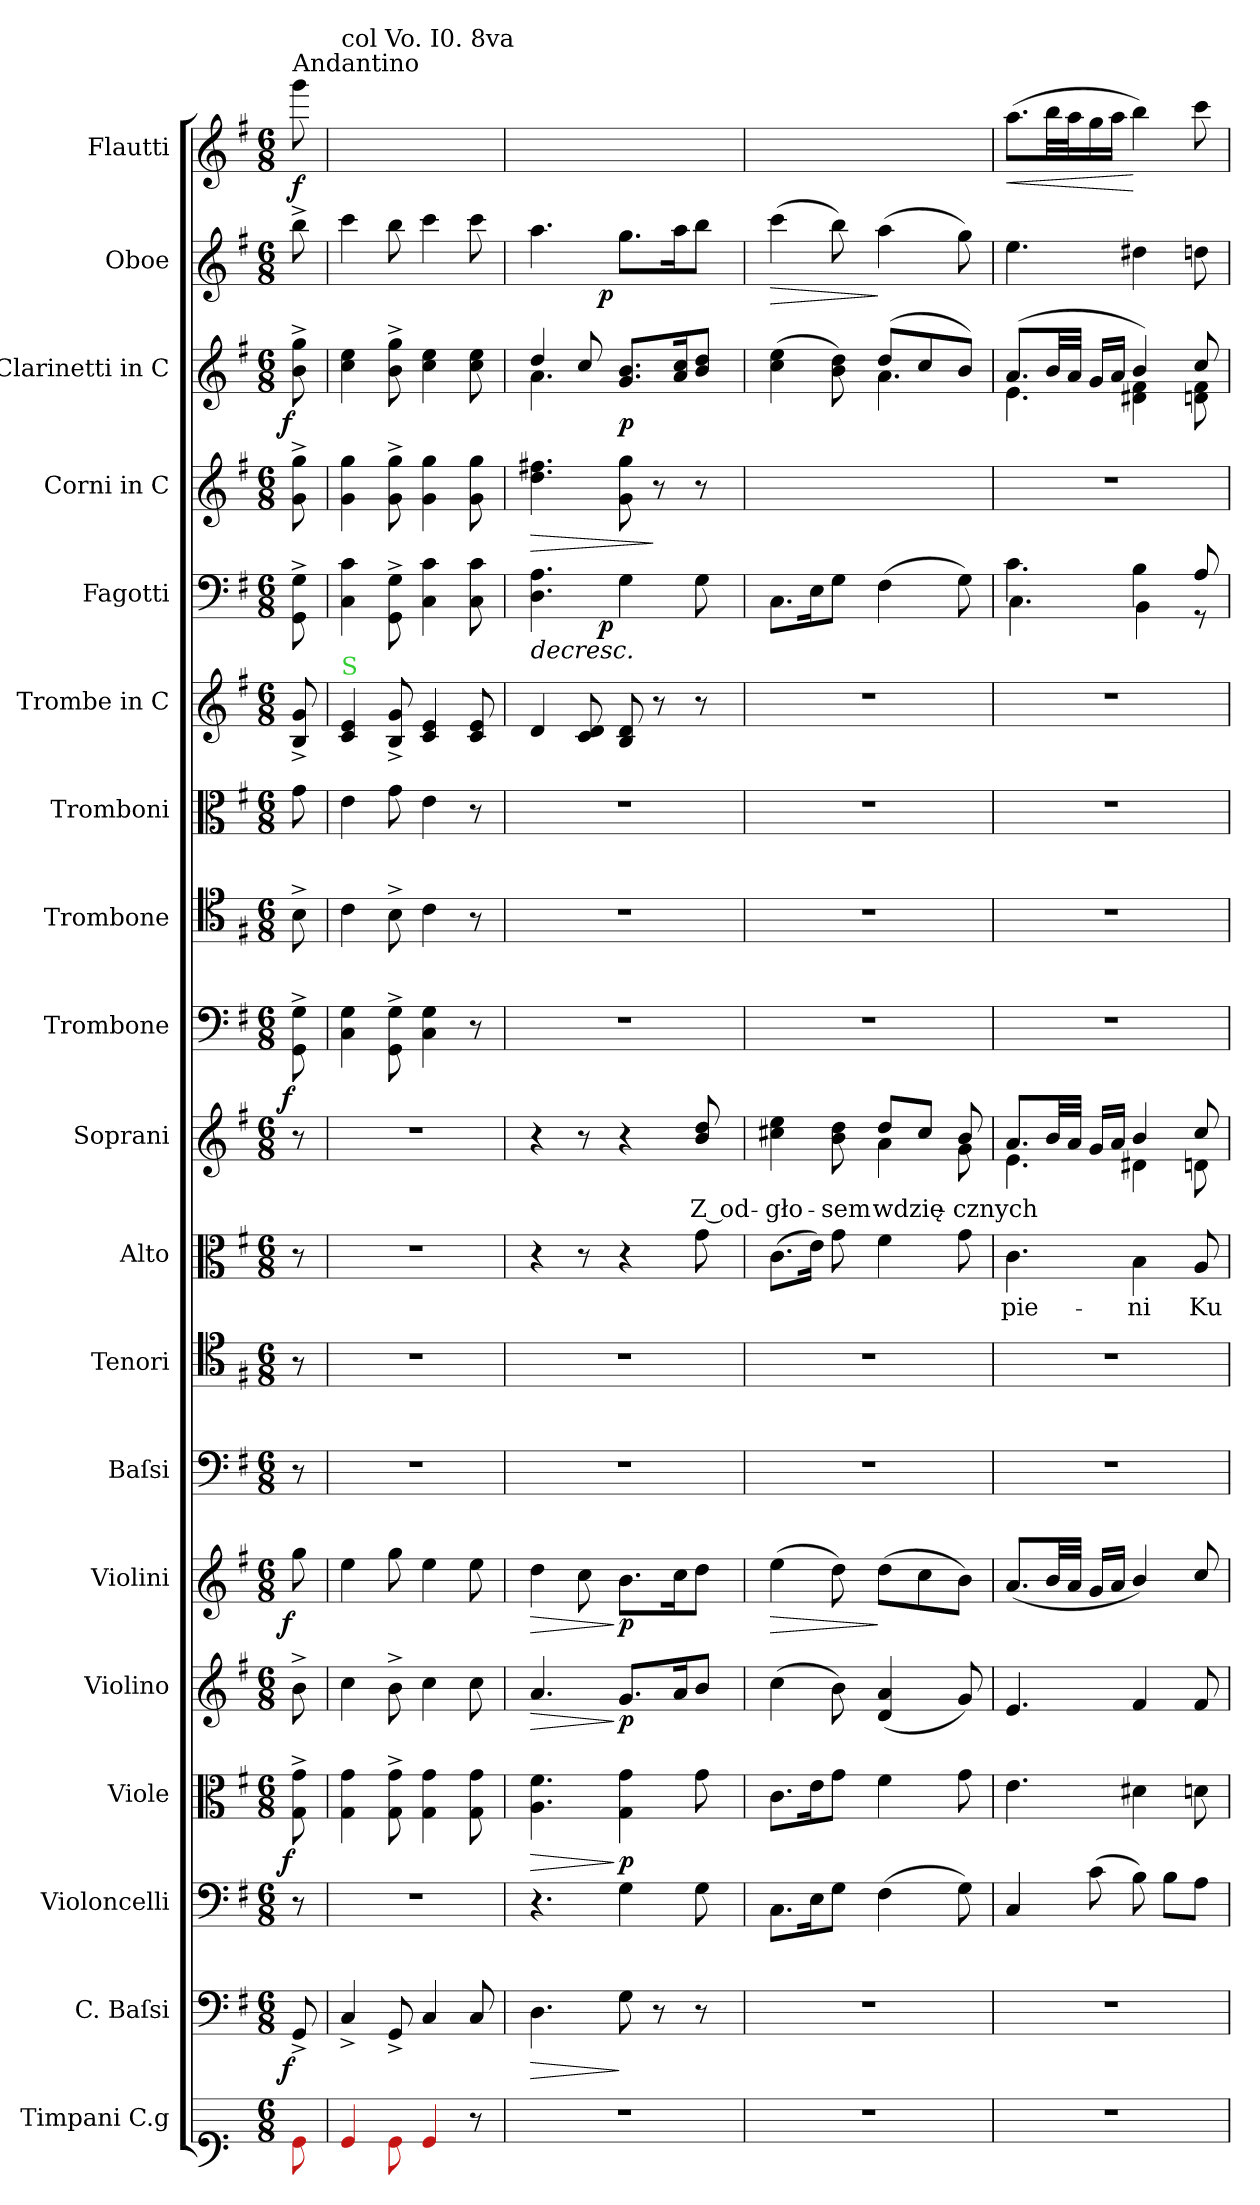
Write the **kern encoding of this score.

**kern	**kern	**dynam	**kern	**kern	**dynam	**kern	**dynam	**kern	**dynam	**kern	**kern	**kern	**text	**kern	**text	**kern	**dynam	**kern	**kern	**kern	**kern	**dynam	**kern	**dynam	**kern	**dynam	**kern	**dynam	**kern	**dynam
*part19	*part18	*part18	*part17	*part16	*part16	*part15	*part15	*part14	*part14	*part13	*part12	*part11	*part11	*part10	*part10	*part9	*part9	*part8	*part7	*part6	*part5	*part5	*part4	*part4	*part3	*part3	*part2	*part2	*part1	*part1
*staff19	*staff18	*staff18	*staff17	*staff16	*staff16	*staff15	*staff15	*staff14	*staff14	*staff13	*staff12	*staff11	*staff11	*staff10	*staff10	*staff9	*staff9	*staff8	*staff7	*staff6	*staff5	*staff5	*staff4	*staff4	*staff3	*staff3	*staff2	*staff2	*staff1	*staff1
*I"Timpani C.g	*I"C. Baſsi	*	*I"Violoncelli	*I"Viole	*	*I"Violino	*	*I"Violini	*	*I"Baſsi	*I"Tenori	*I"Alto	*	*I"Soprani	*	*I"Trombone	*	*I"Trombone	*I"Tromboni	*I"Trombe in C	*I"Fagotti	*	*I"Corni in C	*	*I"Clarinetti in C	*	*I"Oboe	*	*I"Flautti	*
*I'Timp.	*I'C-b.	*	*I'Vc.	*	*	*	*	*I'Vn I	*	*I'B.	*I'T.	*I'A.	*	*I'S	*	*	*	*	*	*	*I'Fag.	*	*I'C. in C	*	*I'Cl. in C	*	*I'Ob.	*	*I'Fl.	*
*clefF1	*clefF4	*	*clefF4	*clefC3	*	*clefG2	*	*clefG2	*	*clefF4	*clefC4	*clefC3	*	*clefG2	*	*clefF4	*	*clefC4	*clefC3	*clefG2	*clefF4	*	*clefG2	*	*clefG2	*	*clefG2	*	*clefG2	*
*k[]	*k[f#]	*	*k[f#]	*k[f#]	*	*k[f#]	*	*k[f#]	*	*k[f#]	*k[f#]	*k[f#]	*	*k[f#]	*	*k[f#]	*	*k[f#]	*k[f#]	*k[f#]	*k[f#]	*	*k[f#]	*	*k[f#]	*	*k[f#]	*	*k[f#]	*
*M6/8	*M6/8	*	*M6/8	*M6/8	*	*M6/8	*	*M6/8	*	*M6/8	*M6/8	*M6/8	*	*M6/8	*	*M6/8	*	*M6/8	*M6/8	*M6/8	*M6/8	*	*M6/8	*	*M6/8	*	*M6/8	*	*M6/8	*
=	=	=	=	=	=	=	=	=	=	=	=	=	=	=	=	=	=	=	=	=	=	=	=	=	=	=	=	=	=	=
!	!	!	!	!	!	!	!	!	!	!	!	!	!	!	!	!	!	!	!	!	!	!	!	!	!	!	!	!	!LO:TX:a:t=Andantino	!
!	!	!LO:DY:b:rj	!	!	!LO:DY:rj	!	!	!	!LO:DY:rj	!	!	!	!	!	!	!	!LO:DY:rj	!	!	!	!	!	!	!	!	!LO:DY:rj	!	!LO:DY:a	!	!
8Re\	8GG^>/	f	8r	8G^\ 8g^\	f	8b^\	.	8gg\	f	8r	8r	8r	.	8r	.	8GG^\ 8G^\	f	8B^\	8g\	8B^>/ 8g^>/	8GG^\ 8G^\	.	8g^\ 8gg^\	.	8b^\ 8gg^\	f	8bb^\	f	8ggg\	.
=1	=1	=1	=1	=1	=1	=1	=1	=1	=1	=1	=1	=1	=1	=1	=1	=1	=1	=1	=1	=1	=1	=1	=1	=1	=1	=1	=1	=1	=1	=1
!	!	!	!	!	!	!	!	!	!	!	!	!	!	!	!	!	!	!	!	!	!	!	!	!	!	!	!	!	!LO:TX:a:t=col Vo. I0. 8va	!
!	!	!	!	!	!	!	!	!	!	!	!	!	!	!	!	!	!	!	!	!LO:TX:a:color=limegreen:t=S	!	!	!	!	!	!	!	!	!	!
4Re/	4C^>/	.	2.r	4G\ 4g\	.	4cc\	.	4ee\	.	2.r	2.r	2.r	.	2.r	.	4C\ 4G\	.	4c\	4e\	4c/ 4e/	4C\ 4c\	.	4g\ 4gg\	.	4cc\ 4ee\	.	4ccc\	.	4eee\yy	.
8Re\	8GG^>/	.	.	8G^\ 8g^\	.	8b^\	.	8gg\	.	.	.	.	.	.	.	8GG^\ 8G^\	.	8B^\	8g\	8B^>/ 8g^>/	8GG^\ 8G^\	.	8g^\ 8gg^\	.	8b^\ 8gg^\	.	8bb\	.	8ggg\yy	.
4Re/	4C/	.	.	4G\ 4g\	.	4cc\	.	4ee\	.	.	.	.	.	.	.	4C\ 4G\	.	4c\	4e\	4c/ 4e/	4C\ 4c\	.	4g\ 4gg\	.	4cc\ 4ee\	.	4ccc\	.	4eee\yy	.
8r	8C/	.	.	8G\ 8g\	.	8cc\	.	8ee\	.	.	.	.	.	.	.	8r	.	8r	8r	8c/ 8e/	8C\ 8c\	.	8g\ 8gg\	.	8cc\ 8ee\	.	8ccc\	.	8eee\yy	.
=2	=2	=2	=2	=2	=2	=2	=2	=2	=2	=2	=2	=2	=2	=2	=2	=2	=2	=2	=2	=2	=2	=2	=2	=2	=2	=2	=2	=2	=2	=2
!	!	!LO:HP:b	!	!	!LO:HP:b	!	!LO:HP:b	!	!LO:HP:b	!	!	!	!	!	!	!	!	!	!	!	!	!LO:HP:b	!	!LO:HP:b	!	!	!	!	!	!
*	*	*	*	*	*	*	*	*	*	*	*	*	*	*	*	*	*	*	*	*	*^	*	*	*	*^	*	*^	*	*	*
2.r	4.D\	>	4.r	4.A\ 4.f#\	>	4.a/	>	4dd\	>	2.r	2.r	4r	.	4r	.	2.r	.	2.r	2.r	4d/	4.D\ 4.A\	4ryy	>	4.dd\ 4.ff#X\	>	4dd/	4.a\	.	4.aa\	4ryy	.	4ddd\yy	.
.	.	.	.	.	.	.	.	8cc\	.	.	.	8r	.	8r	.	.	.	.	.	8c/ 8d/	.	16ryy	.	.	.	8cc/	.	.	.	16ryy	.	8ccc\yy	.
.	.	.	.	.	.	.	.	.	.	.	.	.	.	.	.	.	.	.	.	.	.	4..ryy	p	.	.	.	.	.	.	4..ryy	p	.	.
!	!	!	!	!	!LO:DY:n=1:b	!	!	!	!LO:DY:n=1:b	!	!	!	!	!	!	!	!	!	!	!	!	!	!	!	!	!	!	!	!	!	!	!	!
.	8G\	]	4G\	4G\ 4g\	] p	8.g/L	] p	8.b\L	] p	.	.	4r	.	4r	.	.	.	.	.	8B/ 8d/	4G\	.	]	8g\ 8gg\	.	8.g/ 8.b/L	4.ryy	p	8.gg\L	.	.	8.bb\Lyy	.
.	8r	.	.	.	.	.	.	.	.	.	.	.	.	.	.	.	.	.	.	8r	.	.	.	8r	]	.	.	.	.	.	.	.	.
.	.	.	.	.	.	16a/K	.	16cc\K	.	.	.	.	.	.	.	.	.	.	.	.	.	.	.	.	.	16a/ 16cc/K	.	.	16aa\K	.	.	16ccc\Kyy	.
.	8r	.	8G\	8g\	.	8b/J	.	8dd\J	.	.	.	8g\	.	8b/ 8dd/	Z od-	.	.	.	.	8r	8G\	.	.	8r	.	8b/ 8dd/J	.	.	8bb\J	.	.	8ddd\Jyy	.
=3	=3	=3	=3	=3	=3	=3	=3	=3	=3	=3	=3	=3	=3	=3	=3	=3	=3	=3	=3	=3	=3	=3	=3	=3	=3	=3	=3	=3	=3	=3	=3	=3	=3
!	!	!	!	!	!	!	!	!	!LO:HP:b	!	!	!	!	!	!	!	!	!	!	!	!	!	!	!	!	!	!	!	!	!	!LO:HP:b	!	!
*	*	*	*	*	*	*	*	*	*	*	*	*	*	*^	*	*	*	*	*	*	*v	*v	*	*	*	*	*	*	*v	*v	*	*	*
2.r	2.r	.	8.C\L	8.c\L	.	(4cc\	.	(4ee\	>	2.r	2.r	(8.c\L	.	4cc#X\ 4ee\	4ryy	-gło-	2.r	.	2.r	2.r	2.r	8.C\L	.	2.ryy	.	(4cc\ 4ee\	4.ryy	.	(4ccc\	>	4eee\yy	.
.	.	.	16E\K	16e\K	.	.	.	.	.	.	.	16e\Jk)	.	.	.	.	.	.	.	.	.	16E\K	.	.	.	.	.	.	.	.	.	.
.	.	.	8G\J	8g\J	.	8b\)	.	8dd\)	.	.	.	8g\	.	8b\ 8dd\	8ryy	-sem	.	.	.	.	.	8G\J	.	.	.	8b\ 8dd\)	.	.	8bb\)	.	8ddd\yy	.
.	.	.	(4F#\	4f#\	.	(4d/ 4a/	.	(8dd\L	]	.	.	4f#\	.	8dd/L	4a\	wdzię-	.	.	.	.	.	(4F#\	.	.	.	(8dd/L	4.a\	.	(4aa\	]	8ddd\Lyy	.
.	.	.	.	.	.	.	.	8cc\	.	.	.	.	.	8cc#/J	.	.	.	.	.	.	.	.	.	.	.	8cc/	.	.	.	.	8ccc\yy	.
.	.	.	8G\)	8g\	.	8g/)	.	8b\J)	.	.	.	8g\	.	8b/	8g\	-cznych	.	.	.	.	.	8G\)	.	.	.	8b/J)	.	.	8gg\)	.	8bb\Jyy	.
=4	=4	=4	=4	=4	=4	=4	=4	=4	=4	=4	=4	=4	=4	=4	=4	=4	=4	=4	=4	=4	=4	=4	=4	=4	=4	=4	=4	=4	=4	=4	=4	=4
*	*	*	*	*	*	*	*	*	*	*	*	*	*	*	*	*	*	*	*	*	*	*^	*	*	*	*	*	*	*	*	*	*
!	!	!	!	!	!	!	!	!	!	!	!	!	!	!	!	!	!	!	!	!	!	!	!	!	!	!	!	!	!	!	!	!	!LO:HP:b
2.r	2.r	.	4C/	4.e\	.	4.e/	.	(8.a/L	.	2.r	2.r	4.c\	pie-	8.a/L	4.e\	.	2.r	.	2.r	2.r	2.r	4.c\	4.C\	.	2.r	.	(8.a/L	4.e\	.	4.ee\	.	(8.aa\L	<
.	.	.	.	.	.	.	.	32b/LL	.	.	.	.	.	32b/LL	.	.	.	.	.	.	.	.	.	.	.	.	32b/LL	.	.	.	.	32bb\LL	.
.	.	.	.	.	.	.	.	32a/JJJ	.	.	.	.	.	32a/JJJ	.	.	.	.	.	.	.	.	.	.	.	.	32a/JJJ	.	.	.	.	32aa\J	.
.	.	.	(8c\	.	.	.	.	16g/LL	.	.	.	.	.	16g/LL	.	.	.	.	.	.	.	.	.	.	.	.	16g/LL	.	.	.	.	16gg\	.
.	.	.	.	.	.	.	.	16a/JJ	.	.	.	.	.	16a/JJ	.	.	.	.	.	.	.	.	.	.	.	.	16a/JJ	.	.	.	.	16aa\JJ	.
.	.	.	8B\)	4d#X\	.	4f#/	.	4b/)	.	.	.	4B\	-ni	4b/	4d#X\	.	.	.	.	.	.	4B\	4BB\	.	.	.	4b/)	4d#X\ 4f#\	.	4dd#X\	.	4bb\)	[
.	.	.	8B\L	.	.	.	.	.	.	.	.	.	.	.	.	.	.	.	.	.	.	.	.	.	.	.	.	.	.	.	.	.	.
.	.	.	8A\J	8dn\	.	8f#/	.	8cc/	.	.	.	8A/	Ku	8cc/	8dn\	.	.	.	.	.	.	8A/	8r	.	.	.	8cc/	8dn\ 8f#\	.	8ddn\	.	8ccc\	.
*	*	*	*	*	*	*	*	*	*	*	*	*	*	*v	*v	*	*	*	*	*	*	*v	*v	*	*	*	*v	*v	*	*	*	*	*
=	=	=	=	=	=	=	=	=	=	=	=	=	=	=	=	=	=	=	=	=	=	=	=	=	=	=	=	=	=	=
*-	*-	*-	*-	*-	*-	*-	*-	*-	*-	*-	*-	*-	*-	*-	*-	*-	*-	*-	*-	*-	*-	*-	*-	*-	*-	*-	*-	*-	*-	*-
